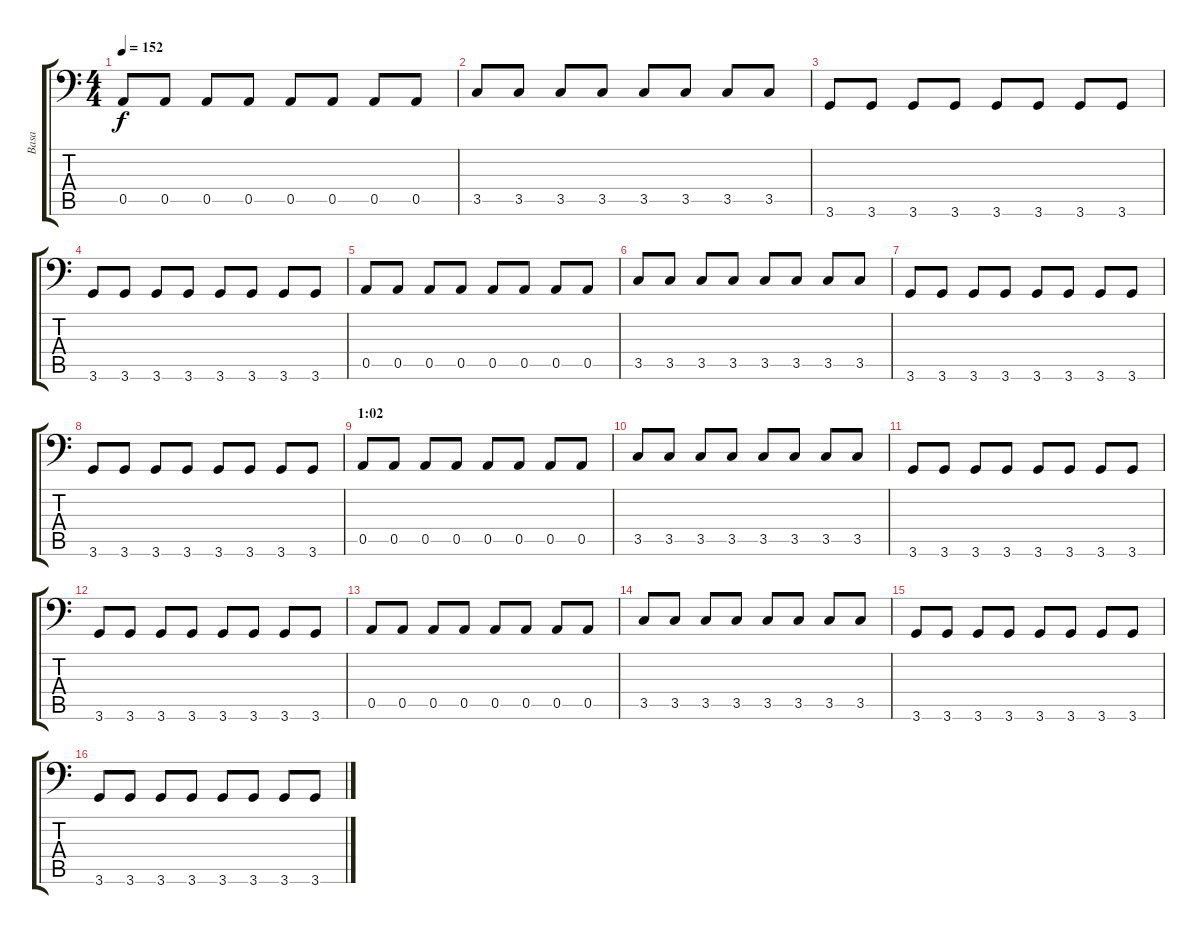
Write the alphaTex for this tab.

\track ("Basa" "Basa") {instrument electricbassfinger}
\staff {score tabs}
\tuning (E3 B2 G2 D2 A1 E1) {hide}
\ts (4 4)
\tempo 152
\clef f4
\ks c
0.5.8{dy f volume 16} 0.5.8 0.5.8 0.5.8 0.5.8 0.5.8 0.5.8 0.5.8 |
3.5.8 3.5.8 3.5.8 3.5.8 3.5.8 3.5.8 3.5.8 3.5.8 |
3.6.8 3.6.8 3.6.8 3.6.8 3.6.8 3.6.8 3.6.8 3.6.8 |
3.6.8 3.6.8 3.6.8 3.6.8 3.6.8 3.6.8 3.6.8 3.6.8 |
0.5.8{volume 16} 0.5.8 0.5.8 0.5.8 0.5.8 0.5.8 0.5.8 0.5.8 |
3.5.8 3.5.8 3.5.8 3.5.8 3.5.8 3.5.8 3.5.8 3.5.8 |
3.6.8 3.6.8 3.6.8 3.6.8 3.6.8 3.6.8 3.6.8 3.6.8 |
3.6.8 3.6.8 3.6.8 3.6.8 3.6.8 3.6.8 3.6.8 3.6.8 |
\section ("" "1:02")
0.5.8{volume 11} 0.5.8 0.5.8 0.5.8 0.5.8 0.5.8 0.5.8 0.5.8 |
3.5.8 3.5.8 3.5.8 3.5.8 3.5.8 3.5.8 3.5.8 3.5.8 |
3.6.8 3.6.8 3.6.8 3.6.8 3.6.8 3.6.8 3.6.8 3.6.8 |
3.6.8 3.6.8 3.6.8 3.6.8 3.6.8 3.6.8 3.6.8 3.6.8 |
0.5.8 0.5.8 0.5.8 0.5.8 0.5.8 0.5.8 0.5.8 0.5.8 |
3.5.8 3.5.8 3.5.8 3.5.8 3.5.8 3.5.8 3.5.8 3.5.8 |
3.6.8 3.6.8 3.6.8 3.6.8 3.6.8 3.6.8 3.6.8 3.6.8 |
3.6.8 3.6.8 3.6.8 3.6.8 3.6.8 3.6.8 3.6.8 3.6.8
